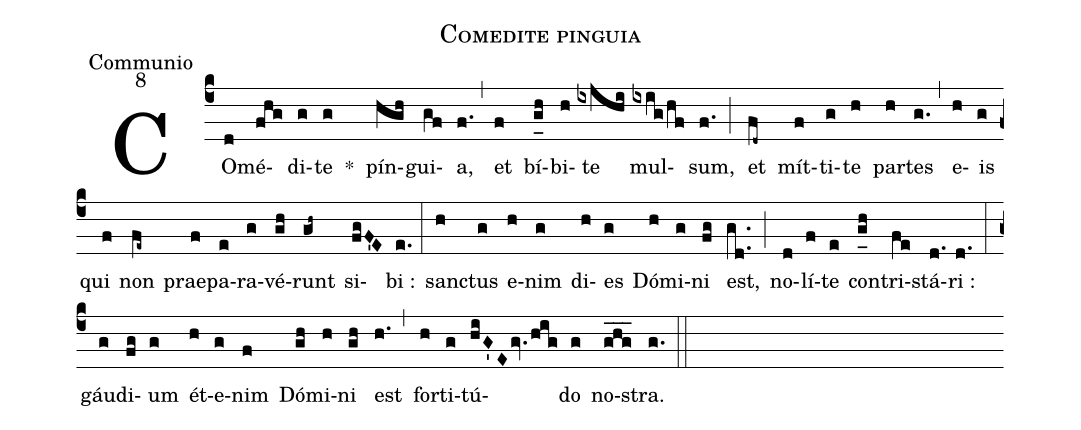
name:Comedite pinguia;
office-part:Communio;
mode:8;
%%
(c4) COm(d)é(fhg)di(g)te(g) *() pín(hgh)gui(gf)a,(f.) (,) et(f) bí(g_[uh:l]h)bi(h)te(ixjhi) mul(ixig/hf)sum,(f.) (;) et(fd~) mít(f)ti(g)te(h) par(h)tes(g.) (,) e(h)is(g) qui(f) non(fe~) prae(f)pa(e)ra(g)vé(gh)runt(gh~) si(fgF'E)bi :(e.) (:) san(h)ctus(g) e(h)nim(g) di(h)es(g) Dó(h)mi(g)ni(fg) est,(gd..) (;) no(d)lí(f)te(e) con(g_[uh:l]h)tri(fe)stá(d.)ri :(d.) (:) gáu(g)di(fg)um(g) ét(h)e(g)nim(f) Dó(gh)mi(h)ni(gh) est(h.) (,) for(h)ti(g)tú(hiG'Egv.hig)do(g) no(ghg___)stra.(g.) (::)
